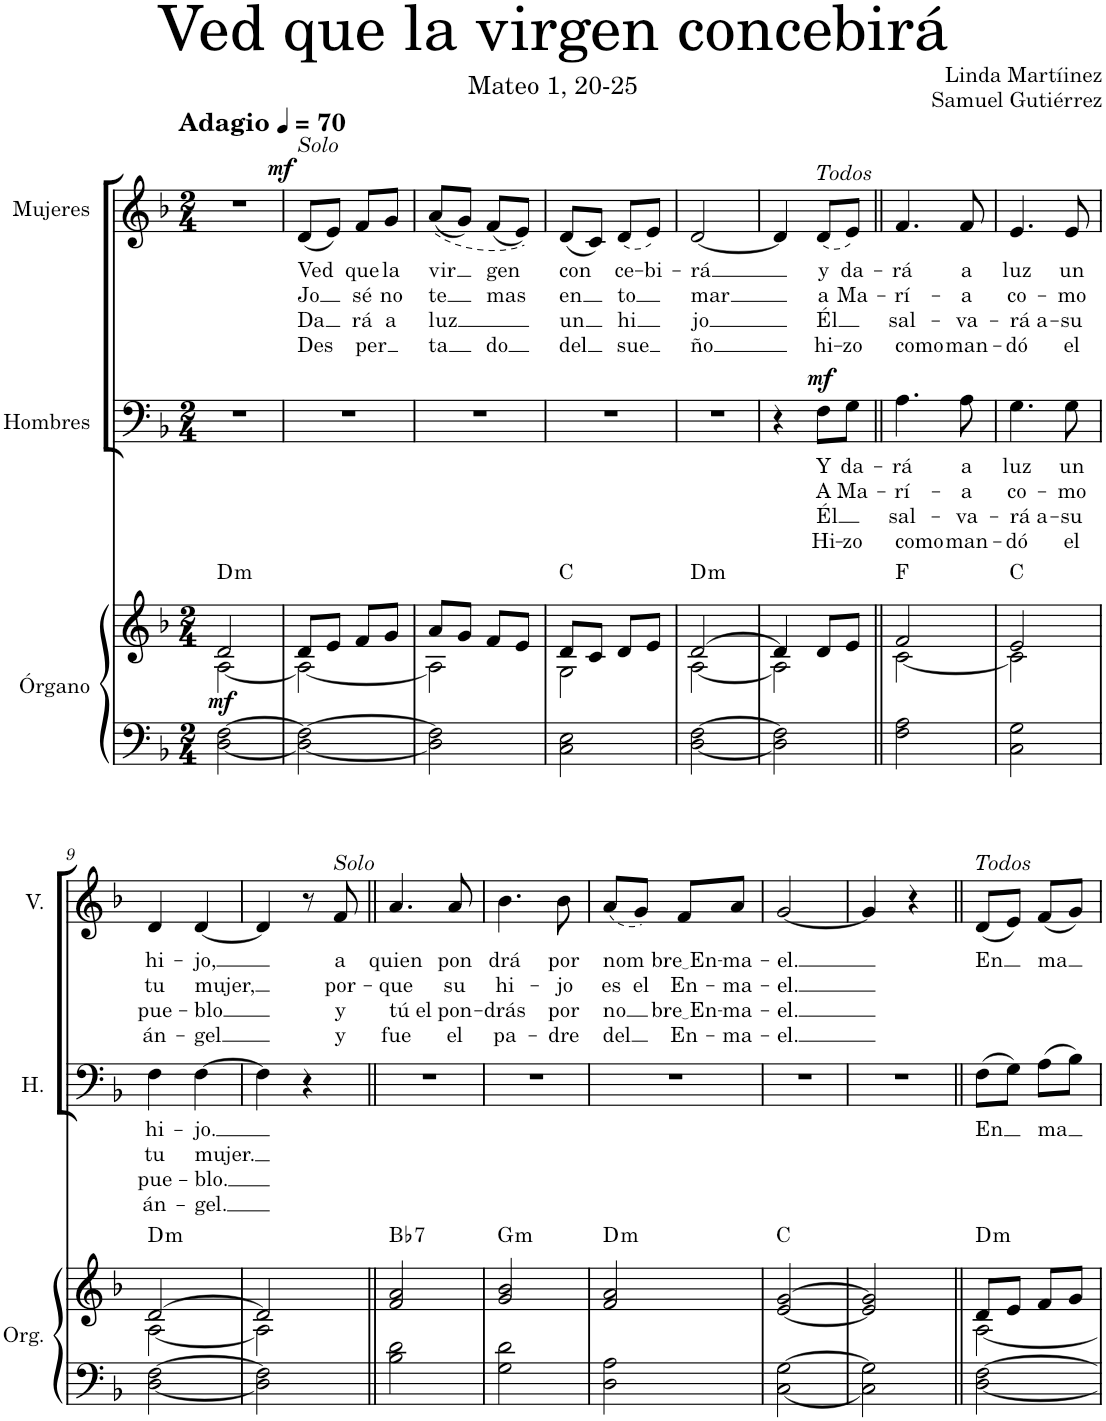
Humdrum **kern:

**kern	**kern	**dynam	**harte	**kern	**text	**text	**text	**text	**dynam	**kern	**text	**text	**text	**text	**dynam
*part3	*part3	*part3	*part3	*part2	*part2	*part2	*part2	*part2	*part2	*part1	*part1	*part1	*part1	*part1	*part1
*staff4	*staff3	*staff3/4	*	*staff2	*staff2	*staff2	*staff2	*staff2	*staff2	*staff1	*staff1	*staff1	*staff1	*staff1	*staff1
*I"Órgano	*	*	*	*I"Hombres	*	*	*	*	*	*I"Mujeres	*	*	*	*	*
*	*	*	*	*I'H.	*	*	*	*	*	*	*	*	*	*	*
*clefF4	*clefG2	*	*	*clefF4	*	*	*	*	*	*clefG2	*	*	*	*	*
*k[b-]	*k[b-]	*	*	*k[b-]	*	*	*	*	*	*k[b-]	*	*	*	*	*
*M2/4	*M2/4	*	*	*M2/4	*	*	*	*	*	*M2/4	*	*	*	*	*
*MM70	*MM70	*	*	*MM70	*	*	*	*	*	*MM70	*	*	*	*	*
=1	=1	=1	=1	=1	=1	=1	=1	=1	=1	=1	=1	=1	=1	=1	=1
*	*^	*	*	*	*	*	*	*	*	*	*	*	*	*	*
!	!	!	!	!	!	!	!	!	!	!	!LO:TX:a:B:t=Adagio	!	!	!	!	!
!	!	!	!LO:DY:b	!LO:H:kt=m	!	!	!	!	!	!	!	!	!	!	!	!
[2D\ [2F\	2d/	[2A\	mf	D:min	2r	.	.	.	.	.	2r	.	.	.	.	.
=2	=2	=2	=2	=2	=2	=2	=2	=2	=2	=2	=2	=2	=2	=2	=2	=2
!	!	!	!	!	!	!	!	!	!	!	!LO:TX:a:i:t=Solo	!	!	!	!	!
!	!	!	!	!	!	!	!	!	!	!	!	!LO:LY:b	!LO:LY:b	!LO:LY:b	!LO:LY:b	!LO:DY:a
2D\_ 2F\_	8d/L	2A\_	.	.	2r	.	.	.	.	.	(8d/L	Ved	Jo	Da	Des	mf
.	8e/J	.	.	.	.	.	.	.	.	.	8e/J)	.	.	.	.	.
!	!	!	!	!	!	!	!	!	!	!	!	!LO:LY:b	!LO:LY:b	!LO:LY:b	!LO:LY:b	!
.	8f/L	.	.	.	.	.	.	.	.	.	8f/L	que	sé	rá	per	.
!	!	!	!	!	!	!	!	!	!	!	!	!LO:LY:b	!LO:LY:b	!LO:LY:b	!	!
.	8g/J	.	.	.	.	.	.	.	.	.	8g/J	la	no	a	.	.
=3	=3	=3	=3	=3	=3	=3	=3	=3	=3	=3	=3	=3	=3	=3	=3	=3
!	!	!	!	!	!	!	!	!	!	!	!	!LO:LY:b	!LO:LY:b	!LO:LY:b	!LO:LY:b	!
2D\] 2F\]	8a/L	2A\]	.	.	2r	.	.	.	.	.	((8a/L	vir	te	luz	ta	.
.	8g/J	.	.	.	.	.	.	.	.	.	8g/J)	.	.	.	.	.
!	!	!	!	!	!	!	!	!	!	!	!	!LO:LY:b	!LO:LY:b	!	!LO:LY:b	!
.	8f/L	.	.	.	.	.	.	.	.	.	(8f/L	gen	mas	.	do	.
.	8e/J	.	.	.	.	.	.	.	.	.	8e/J))	.	.	.	.	.
=4	=4	=4	=4	=4	=4	=4	=4	=4	=4	=4	=4	=4	=4	=4	=4	=4
!	!	!	!	!	!	!	!	!	!	!	!	!LO:LY:b	!LO:LY:b	!LO:LY:b	!LO:LY:b	!
2C\ 2E\	8d/L	2G\	.	C:maj	2r	.	.	.	.	.	(8d/L	con	en	un	del	.
.	8c/J	.	.	.	.	.	.	.	.	.	8c/J)	.	.	.	.	.
!	!	!	!	!	!	!	!	!	!	!	!	!LO:LY:b	!LO:LY:b	!LO:LY:b	!LO:LY:b	!
.	8d/L	.	.	.	.	.	.	.	.	.	(8d/L	ce-	to	hi	sue	.
!	!	!	!	!	!	!	!	!	!	!	!	!LO:LY:b	!	!	!	!
.	8e/J	.	.	.	.	.	.	.	.	.	8e/J)	-bi-	.	.	.	.
=5	=5	=5	=5	=5	=5	=5	=5	=5	=5	=5	=5	=5	=5	=5	=5	=5
!	!	!	!	!LO:H:kt=m	!	!	!	!	!	!	!	!LO:LY:b	!LO:LY:b	!LO:LY:b	!LO:LY:b	!
[2D\ [2F\	[2d/	[2A\	.	D:min	2r	.	.	.	.	.	[2d/	-rá	mar	jo	ño	.
=6	=6	=6	=6	=6	=6	=6	=6	=6	=6	=6	=6	=6	=6	=6	=6	=6
2D\] 2F\]	4d/]	2A\]	.	.	4r	.	.	.	.	.	4d/]	.	.	.	.	.
!	!	!	!	!	!	!	!	!	!	!	!LO:TX:a:i:t=Todos	!	!	!	!	!
!	!	!	!	!	!	!LO:LY:b	!LO:LY:b	!LO:LY:b	!LO:LY:b	!LO:DY:a	!	!LO:LY:b	!LO:LY:b	!LO:LY:b	!LO:LY:b	!
.	8d/L	.	.	.	8F\L	Y	A	Él	Hi-	mf	(8d/L	y	a	Él	hi-	.
!	!	!	!	!	!	!LO:LY:b	!LO:LY:b	!	!LO:LY:b	!	!	!LO:LY:b	!LO:LY:b	!	!LO:LY:b	!
.	8e/J	.	.	.	8G\J	da-	Ma-	.	-zo	.	8e/J)	da-	Ma-	.	-zo	.
=7||	=7||	=7||	=7||	=7||	=7||	=7||	=7||	=7||	=7||	=7||	=7||	=7||	=7||	=7||	=7||	=7||
!	!	!	!	!	!	!LO:LY:b	!LO:LY:b	!LO:LY:b	!LO:LY:b	!	!	!LO:LY:b	!LO:LY:b	!LO:LY:b	!LO:LY:b	!
2F\ 2A\	2f/	[2c\	.	F:maj	4.A\	-rá	-rí-	sal-	como	.	4.f/	-rá	-rí-	sal-	como	.
!	!	!	!	!	!	!LO:LY:b	!LO:LY:b	!LO:LY:b	!LO:LY:b	!	!	!LO:LY:b	!LO:LY:b	!LO:LY:b	!LO:LY:b	!
.	.	.	.	.	8A\	a	-a	-va-	man-	.	8f/	a	-a	-va-	man-	.
=8	=8	=8	=8	=8	=8	=8	=8	=8	=8	=8	=8	=8	=8	=8	=8	=8
!	!	!	!	!	!	!LO:LY:b	!LO:LY:b	!LO:LY:b	!LO:LY:b	!	!	!LO:LY:b	!LO:LY:b	!LO:LY:b	!LO:LY:b	!
2C\ 2G\	2e/	2c\]	.	C:maj	4.G\	luz	co-	-rá a-	-dó	.	4.e/	luz	co-	-rá a-	-dó	.
!	!	!	!	!	!	!LO:LY:b	!LO:LY:b	!LO:LY:b	!LO:LY:b	!	!	!LO:LY:b	!LO:LY:b	!LO:LY:b	!LO:LY:b	!
.	.	.	.	.	8G\	un	-mo	-su	el	.	8e/	un	-mo	-su	el	.
!!LO:LB:g=z
=9	=9	=9	=9	=9	=9	=9	=9	=9	=9	=9	=9	=9	=9	=9	=9	=9
!	!	!	!	!LO:H:kt=m	!	!LO:LY:b	!LO:LY:b	!LO:LY:b	!LO:LY:b	!	!	!LO:LY:b	!LO:LY:b	!LO:LY:b	!LO:LY:b	!
[2D\ [2F\	[2d/	[2A\	.	D:min	4F\	hi-	tu	pue-	án-	.	4d/	hi-	tu	pue-	án-	.
!	!	!	!	!	!	!LO:LY:b	!LO:LY:b	!LO:LY:b	!LO:LY:b	!	!	!LO:LY:b	!LO:LY:b	!LO:LY:b	!LO:LY:b	!
.	.	.	.	.	[4F\	-jo.	mujer.	-blo.	-gel.	.	[4d/	-jo,	mujer,	-blo	-gel	.
=10	=10	=10	=10	=10	=10	=10	=10	=10	=10	=10	=10	=10	=10	=10	=10	=10
2D\] 2F\]	2d/]	2A\]	.	.	4F\]	.	.	.	.	.	4d/]	.	.	.	.	.
.	.	.	.	.	4r	.	.	.	.	.	8r	.	.	.	.	.
!	!	!	!	!	!	!	!	!	!	!	!LO:TX:a:i:t=Solo	!	!	!	!	!
!	!	!	!	!	!	!	!	!	!	!	!	!LO:LY:b	!LO:LY:b	!LO:LY:b	!LO:LY:b	!
.	.	.	.	.	.	.	.	.	.	.	8f/	a	por-	y	y	.
*	*v	*v	*	*	*	*	*	*	*	*	*	*	*	*	*	*
=11||	=11||	=11||	=11||	=11||	=11||	=11||	=11||	=11||	=11||	=11||	=11||	=11||	=11||	=11||	=11||
!	!	!	!LO:H:kt=7	!	!	!	!	!	!	!	!LO:LY:b	!LO:LY:b	!LO:LY:b	!LO:LY:b	!
2B-\ 2d\	2f/ 2a/	.	Bb:7	2r	.	.	.	.	.	4.a/	quien	-que	tú el	fue	.
!	!	!	!	!	!	!	!	!	!	!	!LO:LY:b	!LO:LY:b	!LO:LY:b	!LO:LY:b	!
.	.	.	.	.	.	.	.	.	.	8a/	pon	su	pon-	el	.
=12	=12	=12	=12	=12	=12	=12	=12	=12	=12	=12	=12	=12	=12	=12	=12
!	!	!	!LO:H:kt=m	!	!	!	!	!	!	!	!LO:LY:b	!LO:LY:b	!LO:LY:b	!LO:LY:b	!
2G\ 2d\	2g/ 2b-/	.	G:min	2r	.	.	.	.	.	4.b-\	drá	hi-	-drás	pa-	.
!	!	!	!	!	!	!	!	!	!	!	!LO:LY:b	!LO:LY:b	!LO:LY:b	!LO:LY:b	!
.	.	.	.	.	.	.	.	.	.	8b-\	por	-jo	por	-dre	.
=13	=13	=13	=13	=13	=13	=13	=13	=13	=13	=13	=13	=13	=13	=13	=13
!	!	!	!LO:H:kt=m	!	!	!	!	!	!	!	!LO:LY:b	!LO:LY:b	!LO:LY:b	!LO:LY:b	!
2D\ 2A\	2f/ 2a/	.	D:min	2r	.	.	.	.	.	(8a/L	nom	es	no	del	.
!	!	!	!	!	!	!	!	!	!	!	!	!LO:LY:b	!	!	!
.	.	.	.	.	.	.	.	.	.	8g/J)	.	el	.	.	.
!	!	!	!	!	!	!	!	!	!	!	!LO:LY:b	!LO:LY:b	!LO:LY:b	!LO:LY:b	!
.	.	.	.	.	.	.	.	.	.	8f/L	bre En	En-	bre En	En-	.
!	!	!	!	!	!	!	!	!	!	!	!LO:LY:b	!LO:LY:b	!LO:LY:b	!LO:LY:b	!
.	.	.	.	.	.	.	.	.	.	8a/J	-ma-	-ma-	-ma-	-ma-	.
=14	=14	=14	=14	=14	=14	=14	=14	=14	=14	=14	=14	=14	=14	=14	=14
!	!	!	!	!	!	!	!	!	!	!	!LO:LY:b	!LO:LY:b	!LO:LY:b	!LO:LY:b	!
[2C\ [2G\	[2e/ [2g/	.	C:maj	2r	.	.	.	.	.	[2g/	-el.	-el.	-el.	-el.	.
=15	=15	=15	=15	=15	=15	=15	=15	=15	=15	=15	=15	=15	=15	=15	=15
2C\] 2G\]	2e/] 2g/]	.	.	2r	.	.	.	.	.	4g/]	.	.	.	.	.
.	.	.	.	.	.	.	.	.	.	4r	.	.	.	.	.
=16||	=16||	=16||	=16||	=16||	=16||	=16||	=16||	=16||	=16||	=16||	=16||	=16||	=16||	=16||	=16||
*	*^	*	*	*	*	*	*	*	*	*	*	*	*	*	*
!	!	!	!	!	!	!	!	!	!	!	!LO:TX:a:i:t=Todos	!	!	!	!	!
!	!	!	!	!LO:H:kt=m	!	!LO:LY:b	!	!	!	!	!	!LO:LY:b	!	!	!	!
[2D\ [2F\	8d/L	[2A\	.	D:min	(8F\L	En	.	.	.	.	(8d/L	En	.	.	.	.
.	8e/J	.	.	.	8G\J)	.	.	.	.	.	8e/J)	.	.	.	.	.
!	!	!	!	!	!	!LO:LY:b	!	!	!	!	!	!LO:LY:b	!	!	!	!
.	8f/L	.	.	.	(8A\L	ma	.	.	.	.	(8f/L	ma	.	.	.	.
.	8g/J	.	.	.	8B-\J)	.	.	.	.	.	8g/J)	.	.	.	.	.
*	*v	*v	*	*	*	*	*	*	*	*	*	*	*	*	*	*
=	=	=	=	=	=	=	=	=	=	=	=	=	=	=	=
*-	*-	*-	*-	*-	*-	*-	*-	*-	*-	*-	*-	*-	*-	*-	*-
